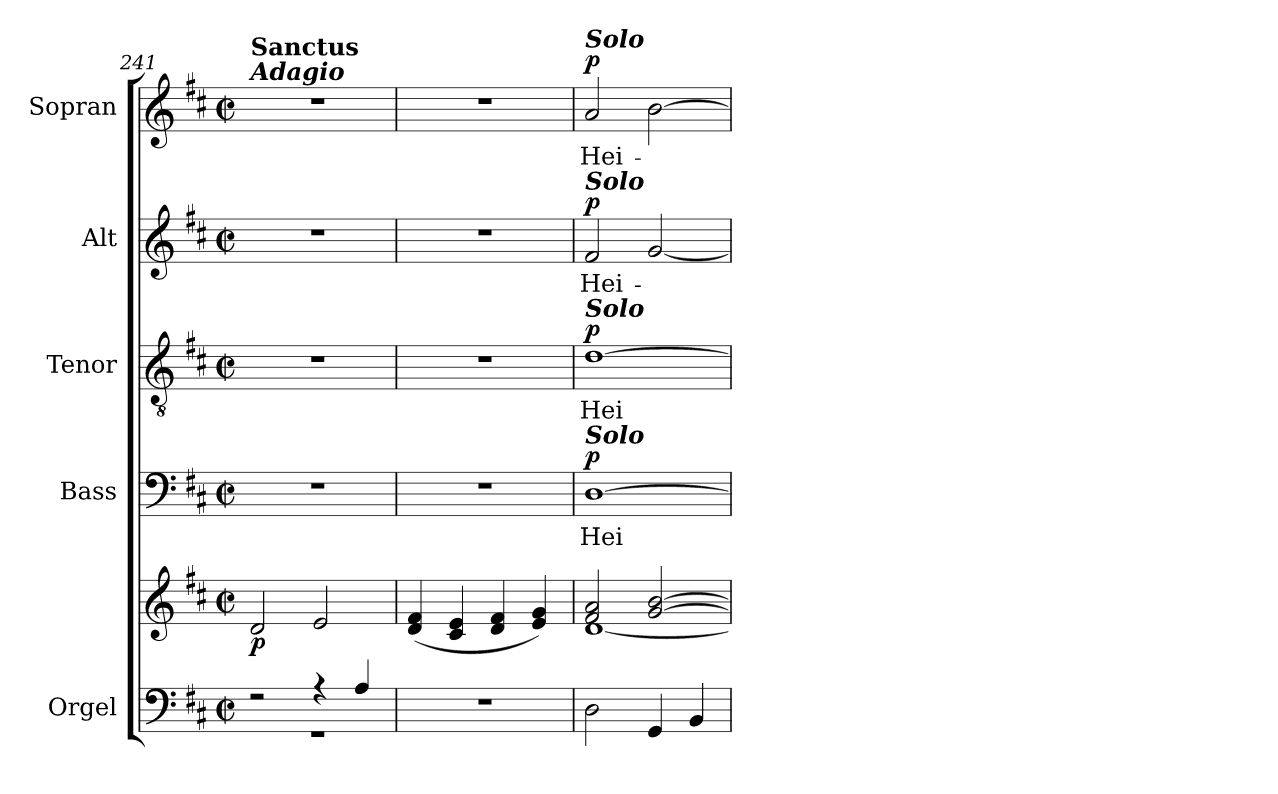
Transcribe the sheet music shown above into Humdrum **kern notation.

**kern	**kern	**dynam	**kern	**text	**dynam	**kern	**text	**dynam	**kern	**text	**dynam	**kern	**text	**dynam
*part5	*part5	*part5	*part4	*part4	*part4	*part3	*part3	*part3	*part2	*part2	*part2	*part1	*part1	*part1
*staff6	*staff5	*staff5/6	*staff4	*staff4	*staff4	*staff3	*staff3	*staff3	*staff2	*staff2	*staff2	*staff1	*staff1	*staff1
*I"Orgel	*	*	*I"Bass	*	*	*I"Tenor	*	*	*I"Alt	*	*	*I"Sopran	*	*
*I'Org.	*	*	*I'B.	*	*	*I'T.	*	*	*I'A.	*	*	*I'S.	*	*
!!LO:PB:g=z
*clefF4	*clefG2	*	*clefF4	*	*	*clefGv2	*	*	*clefG2	*	*	*clefG2	*	*
*k[f#c#]	*k[f#c#]	*	*k[f#c#]	*	*	*k[f#c#]	*	*	*k[f#c#]	*	*	*k[f#c#]	*	*
*D:	*D:	*	*D:	*	*	*D:	*	*	*D:	*	*	*D:	*	*
*M2/2	*M2/2	*	*M2/2	*	*	*M2/2	*	*	*M2/2	*	*	*M2/2	*	*
*met(c|)	*met(c|)	*	*met(c|)	*	*	*met(c|)	*	*	*met(c|)	*	*	*met(c|)	*	*
=241	=241	=241	=241	=241	=241	=241	=241	=241	=241	=241	=241	=241	=241	=241
*^	*	*	*	*	*	*	*	*	*	*	*	*	*	*
!	!	!	!	!	!	!	!	!	!	!	!	!	!LO:TX:a:Bi:t=Adagio	!	!
!	!	!	!	!	!	!	!	!	!	!	!	!	!LO:TX:a:B:t=Sanctus	!	!
!	!	!	!LO:DY:b	!	!	!	!	!	!	!	!	!	!	!	!
2rF	1rGG	2d/	p	1r	.	.	1r	.	.	1r	.	.	1r	.	.
4rG	.	2e/	.	.	.	.	.	.	.	.	.	.	.	.	.
4A/	.	.	.	.	.	.	.	.	.	.	.	.	.	.	.
*v	*v	*	*	*	*	*	*	*	*	*	*	*	*	*	*
=242	=242	=242	=242	=242	=242	=242	=242	=242	=242	=242	=242	=242	=242	=242
1r	(4d/ 4f#/	.	1r	.	.	1r	.	.	1r	.	.	1r	.	.
.	4c#/ 4e/	.	.	.	.	.	.	.	.	.	.	.	.	.
.	4d/ 4f#/	.	.	.	.	.	.	.	.	.	.	.	.	.
.	4e/ 4g/)	.	.	.	.	.	.	.	.	.	.	.	.	.
=243	=243	=243	=243	=243	=243	=243	=243	=243	=243	=243	=243	=243	=243	=243
*	*^	*	*	*	*	*	*	*	*	*	*	*	*	*
!	!	!	!	!	!	!	!	!	!	!	!	!	!LO:TX:a:Bi:t=Solo	!	!
!	!	!	!	!	!	!	!	!	!	!LO:TX:a:Bi:t=Solo	!	!	!	!	!
!	!	!	!	!	!	!	!LO:TX:a:Bi:t=Solo	!	!	!	!	!	!	!	!
!	!	!	!	!LO:TX:a:Bi:t=Solo	!	!	!	!	!	!	!	!	!	!	!
!	!	!	!	!	!	!LO:DY:a	!	!	!LO:DY:a	!	!	!LO:DY:a	!	!	!LO:DY:a
2D\	2f#/ 2a/	[<1d	.	[1D	Hei-	p	[1d	Hei-	p	2f#/	Hei-	p	2a/	Hei-	p
4GG/	[>2g/ [>2b/	.	.	.	.	.	.	.	.	[2g/	.	.	[2b\	.	.
4BB/	.	.	.	.	.	.	.	.	.	.	.	.	.	.	.
*	*v	*v	*	*	*	*	*	*	*	*	*	*	*	*	*
=	=	=	=	=	=	=	=	=	=	=	=	=	=	=
*-	*-	*-	*-	*-	*-	*-	*-	*-	*-	*-	*-	*-	*-	*-
